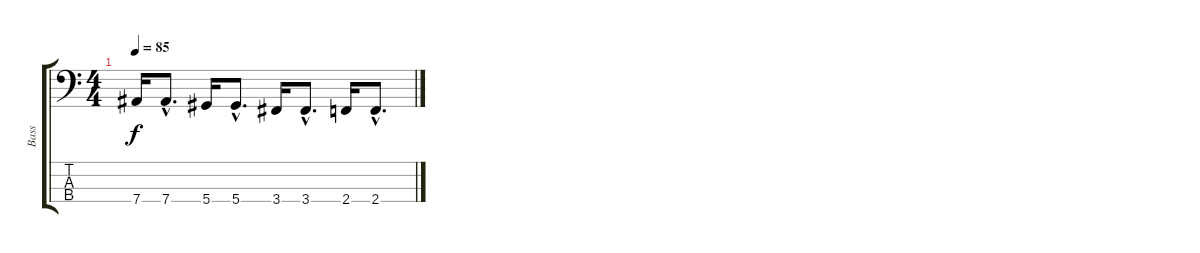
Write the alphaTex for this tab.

\track ("Bass" "Bass") {instrument electricbassfinger}
\staff {score tabs}
\tuning (Gb2 Db2 Ab1 Eb1) {hide}
\ts (4 4)
\tempo 85
\clef f4
\ks c
7.4.16{dy f} 7.4{hac}.8{d} 5.4.16 5.4{hac}.8{d} 3.4.16 3.4{hac}.8{d} 2.4.16 2.4{hac}.8{d}
